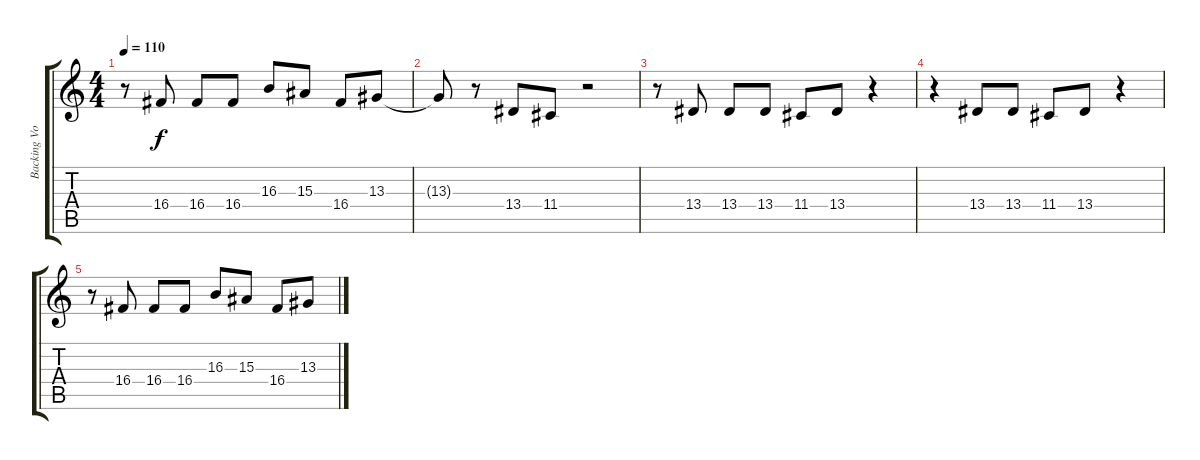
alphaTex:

\track ("Backing Vocals" "Backing Vo") {instrument lead6voice}
\staff {score tabs}
\tuning (E4 B3 G3 D3 A2 E2) {hide}
\ts (4 4)
\tempo 110
\clef g2
\ks c
r.8{dy f} 16.4.8 16.4.8 16.4.8 16.3.8 15.3.8 16.4.8 13.3.8 |
13.3{t}.8 r.8 13.4.8 11.4.8 r.2 |
r.8 13.4.8 13.4.8 13.4.8 11.4.8 13.4.8 r.4 |
r.4 13.4.8 13.4.8 11.4.8 13.4.8 r.4 |
r.8 16.4.8 16.4.8 16.4.8 16.3.8 15.3.8 16.4.8 13.3.8
